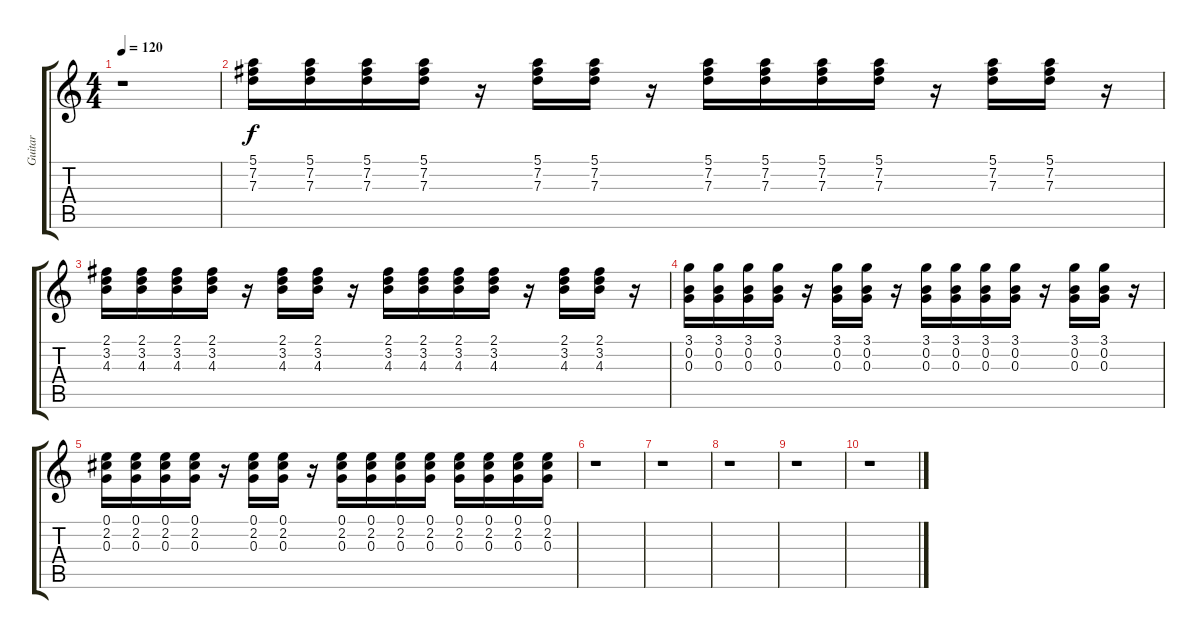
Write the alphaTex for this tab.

\track ("Guitar" "Guitar") {instrument electricguitarclean}
\staff {score tabs}
\tuning (E4 B3 G3 D3 A2 E2) {hide}
\ts (4 4)
\tempo 120
\clef g2
\ks c
r.1{dy f} |
(5.1 7.2 7.3).16{volume 9} (5.1 7.2 7.3).16 (5.1 7.2 7.3).16 (5.1 7.2 7.3).16 r.16 (5.1 7.2 7.3).16 (5.1 7.2 7.3).16 r.16 (5.1 7.2 7.3).16 (5.1 7.2 7.3).16 (5.1 7.2 7.3).16 (5.1 7.2 7.3).16 r.16 (5.1 7.2 7.3).16 (5.1 7.2 7.3).16 r.16 |
(2.1 3.2 4.3).16 (2.1 3.2 4.3).16 (2.1 3.2 4.3).16 (2.1 3.2 4.3).16 r.16 (2.1 3.2 4.3).16 (2.1 3.2 4.3).16 r.16 (2.1 3.2 4.3).16 (2.1 3.2 4.3).16 (2.1 3.2 4.3).16 (2.1 3.2 4.3).16 r.16 (2.1 3.2 4.3).16 (2.1 3.2 4.3).16 r.16 |
(3.1 0.2 0.3).16 (3.1 0.2 0.3).16 (3.1 0.2 0.3).16 (3.1 0.2 0.3).16 r.16 (3.1 0.2 0.3).16 (3.1 0.2 0.3).16 r.16 (3.1 0.2 0.3).16 (3.1 0.2 0.3).16 (3.1 0.2 0.3).16 (3.1 0.2 0.3).16 r.16 (3.1 0.2 0.3).16 (3.1 0.2 0.3).16 r.16 |
(0.1 2.2 0.3).16 (0.1 2.2 0.3).16 (0.1 2.2 0.3).16 (0.1 2.2 0.3).16 r.16 (0.1 2.2 0.3).16 (0.1 2.2 0.3).16 r.16 (0.1 2.2 0.3).16 (0.1 2.2 0.3).16 (0.1 2.2 0.3).16 (0.1 2.2 0.3).16 (0.1 2.2 0.3).16 (0.1 2.2 0.3).16 (0.1 2.2 0.3).16 (0.1 2.2 0.3).16 |
r.1 |
r.1 |
r.1 |
r.1 |
r.1
